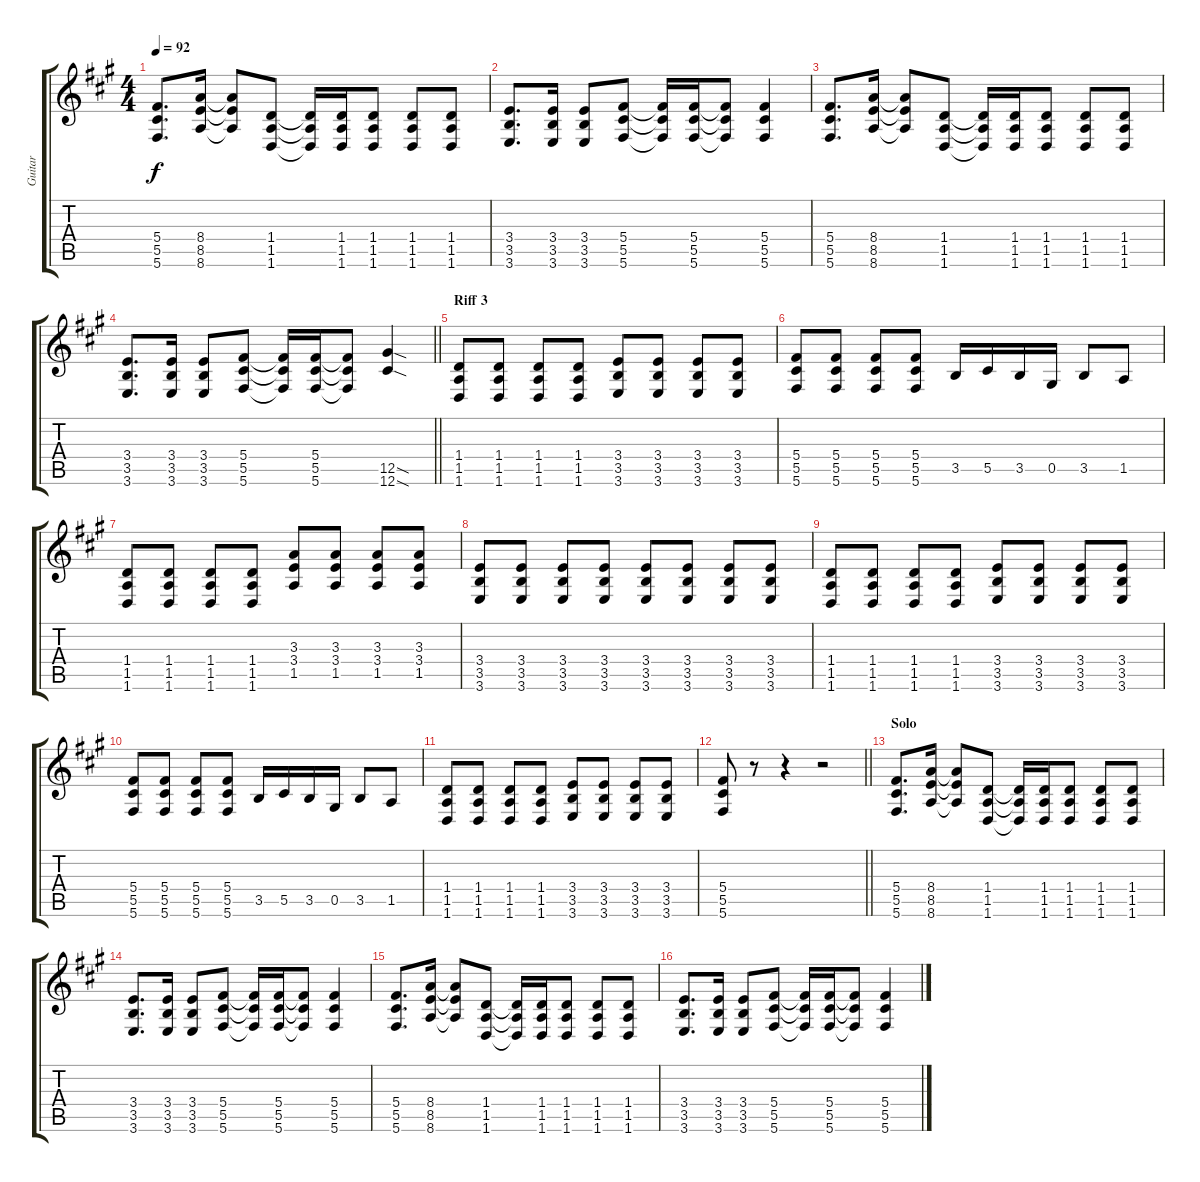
\track ("Guitar" "Guitar") {instrument distortionguitar}
\staff {score tabs}
\tuning (Eb4 Bb3 Gb3 Db3 Ab2 Db2) {hide}
\ts (4 4)
\tempo 92
\clef g2
\ks a
(5.4 5.5 5.6).8{d dy f} (8.4 8.5 8.6).16 (8.4{t} 8.5{t} 8.6{t}).8 (1.4 1.5 1.6).8 (1.4{t} 1.5{t} 1.6{t}).16 (1.4 1.5 1.6).16 (1.4 1.5 1.6).8 (1.4 1.5 1.6).8 (1.4 1.5 1.6).8 |
(3.4 3.5 3.6).8{d} (3.4 3.5 3.6).16 (3.4 3.5 3.6).8 (5.4 5.5 5.6).8 (5.4{t} 5.5{t} 5.6{t}).16 (5.4 5.5 5.6).16 (5.4{t} 5.5{t} 5.6{t}).8 (5.4 5.5 5.6).4 |
(5.4 5.5 5.6).8{d} (8.4 8.5 8.6).16 (8.4{t} 8.5{t} 8.6{t}).8 (1.4 1.5 1.6).8 (1.4{t} 1.5{t} 1.6{t}).16 (1.4 1.5 1.6).16 (1.4 1.5 1.6).8 (1.4 1.5 1.6).8 (1.4 1.5 1.6).8 |
\barLineRight lightlight
(3.4 3.5 3.6).8{d} (3.4 3.5 3.6).16 (3.4 3.5 3.6).8 (5.4 5.5 5.6).8 (5.4{t} 5.5{t} 5.6{t}).16 (5.4 5.5 5.6).16 (5.4{t} 5.5{t} 5.6{t}).8 (12.5{sod} 12.6{sod}).4 |
\section ("" "Riff 3")
(1.4 1.5 1.6).8 (1.4 1.5 1.6).8 (1.4 1.5 1.6).8 (1.4 1.5 1.6).8 (3.4 3.5 3.6).8 (3.4 3.5 3.6).8 (3.4 3.5 3.6).8 (3.4 3.5 3.6).8 |
(5.4 5.5 5.6).8 (5.4 5.5 5.6).8 (5.4 5.5 5.6).8 (5.4 5.5 5.6).8 3.5.16 5.5.16 3.5.16 0.5.16 3.5.8 1.5.8 |
(1.4 1.5 1.6).8 (1.4 1.5 1.6).8 (1.4 1.5 1.6).8 (1.4 1.5 1.6).8 (3.3 3.4 1.5).8 (3.3 3.4 1.5).8 (3.3 3.4 1.5).8 (3.3 3.4 1.5).8 |
(3.4 3.5 3.6).8 (3.4 3.5 3.6).8 (3.4 3.5 3.6).8 (3.4 3.5 3.6).8 (3.4 3.5 3.6).8 (3.4 3.5 3.6).8 (3.4 3.5 3.6).8 (3.4 3.5 3.6).8 |
(1.4 1.5 1.6).8 (1.4 1.5 1.6).8 (1.4 1.5 1.6).8 (1.4 1.5 1.6).8 (3.4 3.5 3.6).8 (3.4 3.5 3.6).8 (3.4 3.5 3.6).8 (3.4 3.5 3.6).8 |
(5.4 5.5 5.6).8 (5.4 5.5 5.6).8 (5.4 5.5 5.6).8 (5.4 5.5 5.6).8 3.5.16 5.5.16 3.5.16 0.5.16 3.5.8 1.5.8 |
(1.4 1.5 1.6).8 (1.4 1.5 1.6).8 (1.4 1.5 1.6).8 (1.4 1.5 1.6).8 (3.4 3.5 3.6).8 (3.4 3.5 3.6).8 (3.4 3.5 3.6).8 (3.4 3.5 3.6).8 |
\barLineRight lightlight
(5.4 5.5 5.6).8 r.8 r.4 r.2 |
\section ("" "Solo")
(5.4 5.5 5.6).8{d} (8.4 8.5 8.6).16 (8.4{t} 8.5{t} 8.6{t}).8 (1.4 1.5 1.6).8 (1.4{t} 1.5{t} 1.6{t}).16 (1.4 1.5 1.6).16 (1.4 1.5 1.6).8 (1.4 1.5 1.6).8 (1.4 1.5 1.6).8 |
(3.4 3.5 3.6).8{d} (3.4 3.5 3.6).16 (3.4 3.5 3.6).8 (5.4 5.5 5.6).8 (5.4{t} 5.5{t} 5.6{t}).16 (5.4 5.5 5.6).16 (5.4{t} 5.5{t} 5.6{t}).8 (5.4 5.5 5.6).4 |
(5.4 5.5 5.6).8{d} (8.4 8.5 8.6).16 (8.4{t} 8.5{t} 8.6{t}).8 (1.4 1.5 1.6).8 (1.4{t} 1.5{t} 1.6{t}).16 (1.4 1.5 1.6).16 (1.4 1.5 1.6).8 (1.4 1.5 1.6).8 (1.4 1.5 1.6).8 |
(3.4 3.5 3.6).8{d} (3.4 3.5 3.6).16 (3.4 3.5 3.6).8 (5.4 5.5 5.6).8 (5.4{t} 5.5{t} 5.6{t}).16 (5.4 5.5 5.6).16 (5.4{t} 5.5{t} 5.6{t}).8 (5.4 5.5 5.6).4
